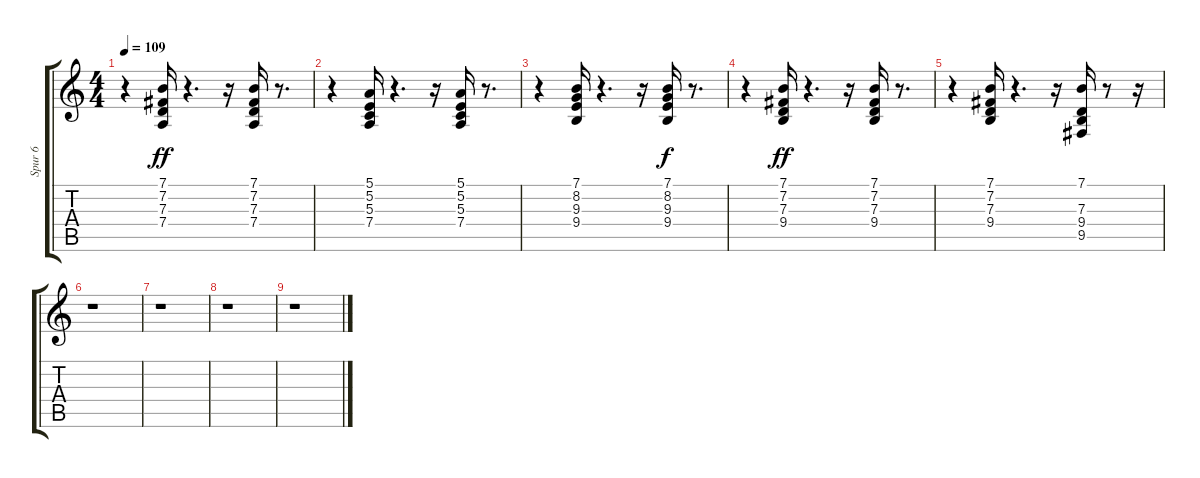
\track ("Spur 6" "Spur 6") {instrument acousticgrandpiano}
\staff {score tabs}
\tuning (E4 B3 G3 D3 A2 E2) {hide}
\ts (4 4)
\tempo 109
\clef g2
\ks c
r.4{dy ff} (7.1 7.2 7.3 7.4).16 r.4{d} r.16 (7.1 7.2 7.3 7.4).16 r.8{d} |
r.4 (5.1 5.2 5.3 7.4).16 r.4{d} r.16 (5.1 5.2 5.3 7.4).16 r.8{d} |
r.4 (7.1 8.2 9.3 9.4).16 r.4{d} r.16 (7.1 8.2 9.3 9.4).16{dy f} r.8{d} |
r.4 (7.1 7.2 7.3 9.4).16{dy ff} r.4{d} r.16 (7.1 7.2 7.3 9.4).16 r.8{d} |
r.4 (7.1 7.2 7.3 9.4).16 r.4{d} r.16 (7.1 7.3 9.4 9.5).16 r.8 r.16 |
r.1 |
r.1 |
r.1 |
r.1
